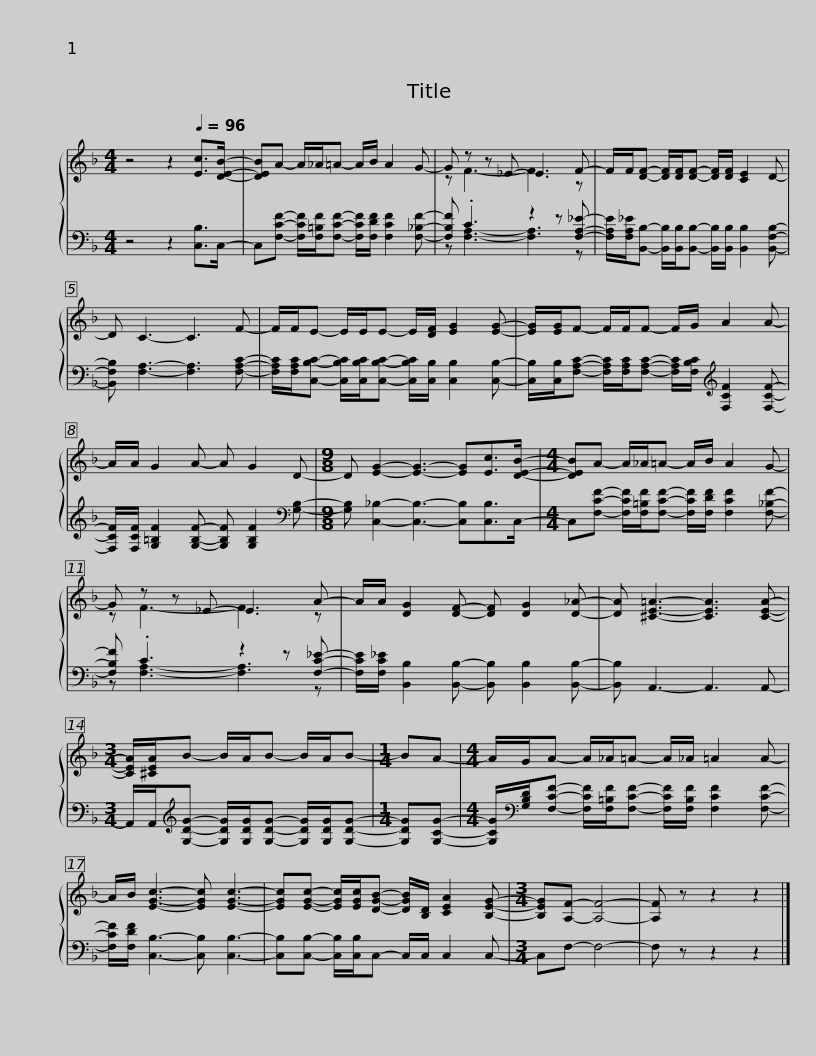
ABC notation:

X:1
%%score { ( 1 3 ) | ( 2 4 ) }
L:1/8
M:4/4
I:linebreak $
K:F
V:1 treble
V:3 treble
V:2 bass
V:4 bass
V:1
 z4 z2[Q:1/4=96] [Ec]>[DEB]- | [DEB]A- A/_A/=A- A/B/ A2 G- | G z z _E- E3 F- | F/F/[DF]- [DF]/[DF]/[DF]- [DF]/[DF]/ [CE]2 D- |$ D C3- C3 F- | %5
 F/F/E- E/E/E- E/[DF]/ [EG]2 [EG]- | [EG]/[EG]/F- F/F/F- F/G/ A2 A- |$ A/A/ G2 A- A G2 D- |[M:9/8] D [EG]2- [EG]3- [EG][Ec]>[DEB]- |[M:4/4] [DEB]A- A/_A/=A- A/B/ A2 G- |$ %10
 G z z _E- E3 A- | A/A/ [DG]2 [DF]- [DF] [DG]2 [D_A]- | [DA] [^CE=A]3- [CEA]3 [CEA]- |$[M:3/4] [CEA]/[^CEA]/B- B/A/B- B/A/B- |[M:1/4] BA- | %15
[M:4/4] A/G/A- A/_A/=A- A/_A/ =A2 A- |$ A/B/ [EGc]3- [EGc] [EGc]3- | [EGc][EGc]- [EGc]/[EGc]/[DGB]- [DGB]/[B,D]/ [CEA]2 [B,EG]- |[M:3/4] [B,EG][A,F]- [A,F]4- | [A,F] z z2 z2 |] %20
V:2
 z4 z2 [C,B,]>C,- | C,[F,CF]- [F,CF]/[F,=B,F]/[F,CF]- [F,CF]/[F,DF]/ [F,CF]2 [F,_B,F]- | [F,B,F] .C3 z2 z [F,A,_E]- | [F,A,E]/[F,A,_E]/[B,,B,]- [B,,B,]/[B,,B,]/[B,,B,]- [B,,B,]/[B,,B,]/ [B,,B,]2 [B,,F,B,]- |$ [B,,F,B,] [F,A,]3- [F,A,]3 [F,A,C]- | %5
 [F,A,C]/[F,A,C]/[C,B,C]- [C,B,C]/[C,B,C]/[C,B,C]- [C,B,C]/[C,B,]/ [C,B,]2 [C,B,]- | [C,B,]/[C,B,]/[F,A,C]- [F,A,C]/[F,A,C]/[F,A,C]- [F,A,C]/[F,B,C]/[K:treble] [F,CF]2 [F,CF]- |$ [F,CF]/[F,CF]/ [G,=B,F]2 [G,B,F]- [G,B,F] [G,B,F]2[K:bass] [G,B,]- |[M:9/8] [G,B,] [C,_B,]2- [C,B,]3- [C,B,][C,B,]>C,- |[M:4/4] C,[F,CF]- [F,CF]/[F,=B,F]/[F,CF]- [F,CF]/[F,DF]/ [F,CF]2 [F,_B,F]- |$ %10
 [F,B,F] .C3 z2 z [F,C_E]- | [F,CE]/[F,C_E]/ [B,,B,]2 [B,,B,]- [B,,B,] [B,,B,]2 [B,,B,]- | [B,,B,] A,,3- A,,3 A,,- |$[M:3/4] A,,/A,,/[K:treble][G,DG]- [G,DG]/[G,DG]/[G,DG]- [G,DG]/[G,DG]/[G,DG]- |[M:1/4] [G,DG][G,CG]- | %15
[M:4/4] [G,CG]/[K:bass][G,B,D]/[F,CF]- [F,CF]/[F,=B,F]/[F,CF]- [F,CF]/[F,B,F]/ [F,CF]2 [F,CF]- |$ [F,CF]/[F,DF]/ [C,B,]3- [C,B,] [C,B,]3- | [C,B,][C,B,]- [C,B,]/[C,B,]/C,- C,/C,/ C,2 C,- |[M:3/4] C,F,- F,4- | F, z z2 z2 |] %20
V:3
 x8 | x8 | z F3- F3 z | x8 |$ x8 | %5
 x8 | x8 |$ x8 |[M:9/8] x9 |[M:4/4] x8 |$ %10
 z F3- F3 z | x8 | x8 |$[M:3/4] x6 |[M:1/4] x2 | %15
[M:4/4] x8 |$ x8 | x8 |[M:3/4] x6 | x6 |] %20
V:4
 x8 | x8 | z [F,A,]3- [F,A,]3 z | x8 |$ x8 | %5
 x8 | x5[K:treble] x3 |$ x7[K:bass] x |[M:9/8] x9 |[M:4/4] x8 |$ %10
 z [F,A,]3- [F,A,]3 z | x8 | x8 |$[M:3/4] x[K:treble] x5 |[M:1/4] x2 | %15
[M:4/4] x/[K:bass] x15/2 |$ x8 | x8 |[M:3/4] x6 | x6 |] %20
